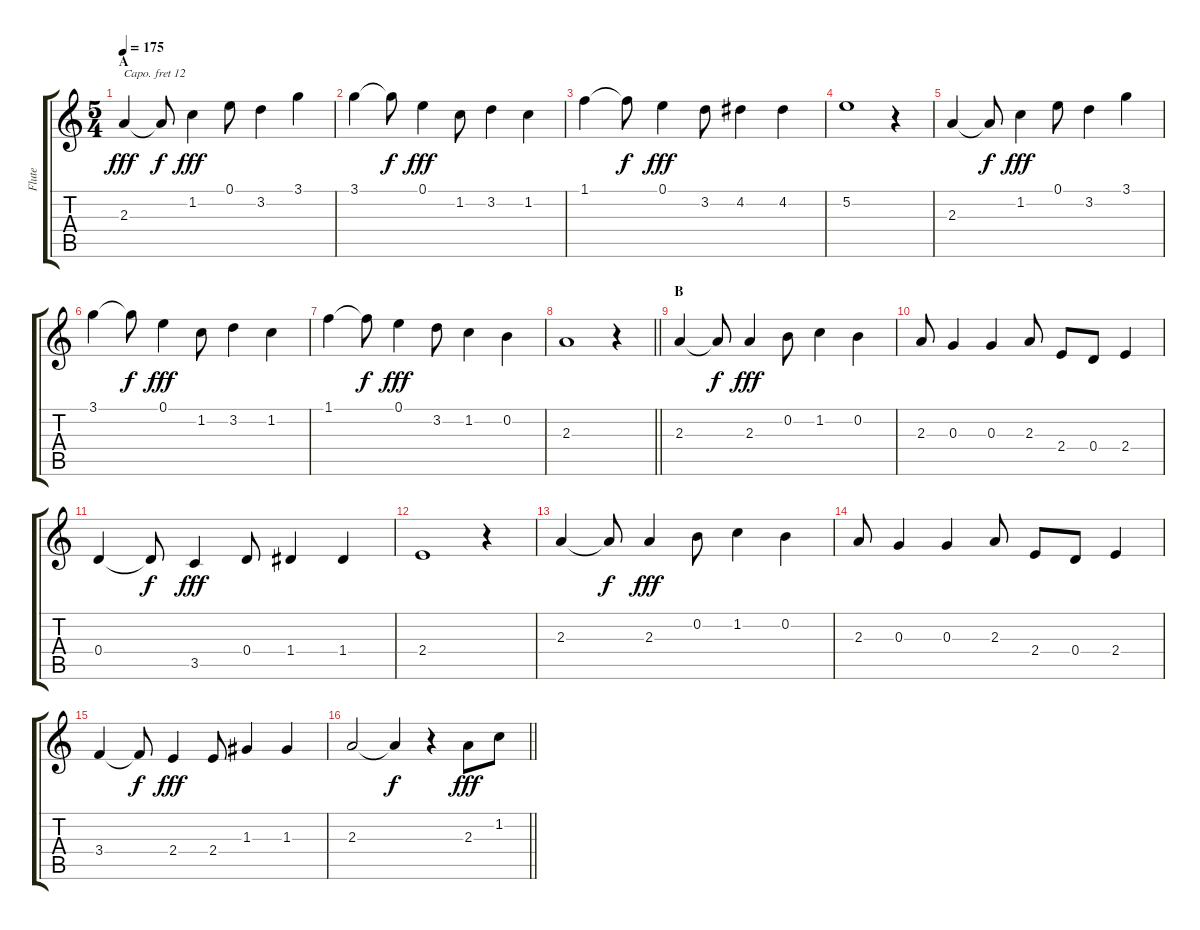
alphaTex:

\track ("Flute" "Flute") {instrument flute}
\staff {score tabs}
\capo 12
\tuning (E4 B3 G3 D3 A2 E2) {hide}
\ts (5 4)
\section ("" "A")
\tempo 175
\clef g2
\ks c
2.3.4{dy fff} 2.3{t}.8{dy f} 1.2.4{dy fff} 0.1.8 3.2.4 3.1.4 |
3.1.4 3.1{t}.8{dy f} 0.1.4{dy fff} 1.2.8 3.2.4 1.2.4 |
1.1.4 1.1{t}.8{dy f} 0.1.4{dy fff} 3.2.8 4.2.4 4.2.4 |
5.2.1 r.4 |
2.3.4 2.3{t}.8{dy f} 1.2.4{dy fff} 0.1.8 3.2.4 3.1.4 |
3.1.4 3.1{t}.8{dy f} 0.1.4{dy fff} 1.2.8 3.2.4 1.2.4 |
1.1.4 1.1{t}.8{dy f} 0.1.4{dy fff} 3.2.8 1.2.4 0.2.4 |
\barLineRight lightlight
2.3.1 r.4 |
\section ("" "B")
2.3.4 2.3{t}.8{dy f} 2.3.4{dy fff} 0.2.8 1.2.4 0.2.4 |
2.3.8 0.3.4 0.3.4 2.3.8 2.4.8 0.4.8 2.4.4 |
0.4.4 0.4{t}.8{dy f} 3.5.4{dy fff} 0.4.8 1.4.4 1.4.4 |
2.4.1 r.4 |
2.3.4 2.3{t}.8{dy f} 2.3.4{dy fff} 0.2.8 1.2.4 0.2.4 |
2.3.8 0.3.4 0.3.4 2.3.8 2.4.8 0.4.8 2.4.4 |
3.4.4 3.4{t}.8{dy f} 2.4.4{dy fff} 2.4.8 1.3.4 1.3.4 |
\barLineRight lightlight
2.3.2 2.3{t}.4{dy f} r.4 2.3.8{dy fff} 1.2.8
